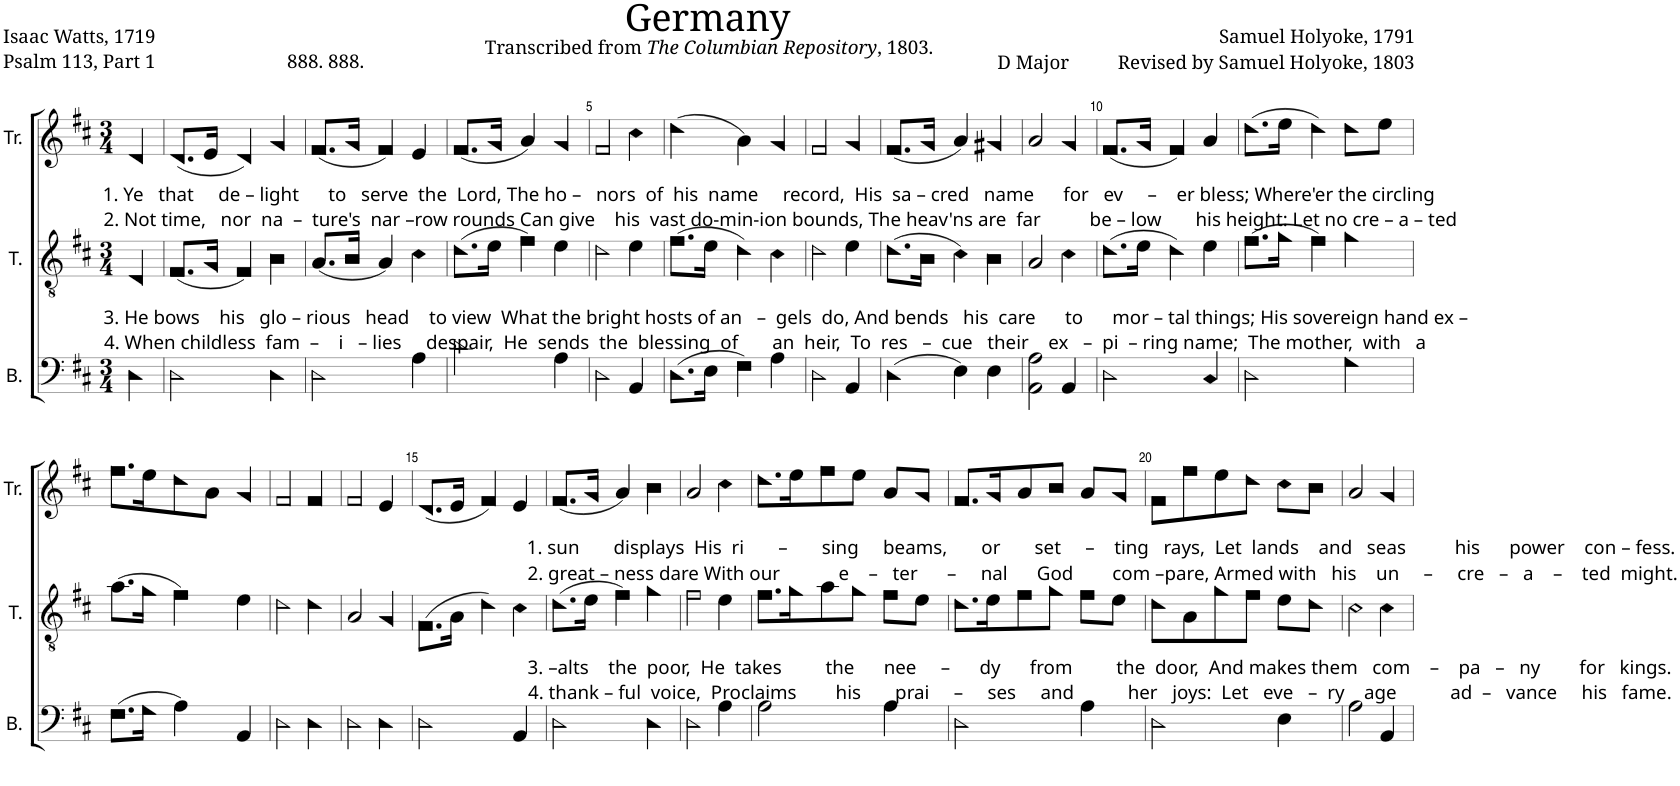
**kern	**kern	**kern
*part3	*part2	*part1
*staff3	*staff2	*staff1
*I"B.	*I"T.	*I"Tr.
*I'B.	*I'T.	*I'Tr.
*clefF4	*clefGv2	*clefG2
*k[f#c#]	*k[f#c#]	*k[f#c#]
*M3/4	*M3/4	*M3/4
=1	=1	=1
!	!	!LO:TX:b:t=1. Ye   that     de – light      to   serve  the  Lord, The ho –   nors  of  his  name     record,  His  sa – cred   name      for   ev     –    er bless; Where'er the circling
!	!	!LO:TX:b:t=2. Not time,   nor  na  –  ture's  nar –row rounds Can give    his  vast do-min-ion bounds, The heav'ns are  far          be – low       his height&colon; Let no cre – a – ted
!	!LO:TX:b:t=3. He bows    his   glo – rious   head    to view  What the bright hosts of an   –  gels  do, And bends   his  care      to      mor – tal things; His sovereign hand ex –	!
!	!LO:TX:b:t=4. When childless  fam  –    i   – lies     despair,  He  sends  the  blessing  of       an  heir,  To  res   –  cue   their    ex   –  pi  – ring name;  The mother,  with   a	!
4D!\	4D!/	4d!/
=2	=2	=2
2D!\	(8.F#!/L	(8.d!/L
.	16G!/Jk	16e!/Jk
.	4F#!/)	4d!/)
4D!\	4B!\	4g!/
=3	=3	=3
2D!\	(8.A!/L	(8.f#!/L
.	16B!/Jk	16g!/Jk
.	4A!/)	4f#!/)
4A!\	4c#!\	4e!/
=4	=4	=4
2d!\	(8.d!\L	(8.f#!/L
.	16e!\Jk	16g!/Jk
.	4f#!\)	4a!/)
4A!\	4e!\	4g!/
=5	=5	=5
2D!\	2d!\	2f#!/
4AA!/	4e!\	4cc#!\
=6	=6	=6
(8.D!\L	(8.f#!\L	(4dd!\
16E!\Jk	16e!\Jk	.
4F#!\)	4d!\)	4a!\)
4A!\	4c#!\	4g!/
=7	=7	=7
2D!\	2d!\	2f#!/
4AA!/	4e!\	4g!/
=8	=8	=8
(4D!\	(8.d!\L	(8.f#!/L
.	16B!\Jk	16g!/Jk
4E!\)	4c#!\)	4a!/)
4E!\	4B!\	4g#X!/
=9	=9	=9
2AA!\ 2A!\	2A!/	2a!/
4AA!/	4c#!\	4g!/
=10	=10	=10
2D!\	(8.d!\L	(8.f#!/L
.	16e!\Jk	16g!/Jk
.	4d!\)	4f#!/)
4C#!/	4e!\	4a!/
=11	=11	=11
2D!\	(8.f#!\L	(8.dd!\L
.	16g!\Jk	16ee!\Jk
.	4f#!\)	4dd!\)
4G!\	4g!\	8dd!\L
.	.	8ee!\J
!!LO:LB:g=z
=12	=12	=12
(8.F#!\L	(8.a!\L	8.ff#!\L
16G!\Jk	16g!\Jk	16ee!\K
4A!\)	4f#!\)	8dd!\
.	.	8a!\J
4AA!/	4e!\	4g!/
=13	=13	=13
2D!\	2d!\	2f#!/
4D!\	4d!\	4f#!/
=14	=14	=14
2D!\	2A!/	2f#!/
4D!\	4G!/	4e!/
=15	=15	=15
2D!\	(8.F#!\L	(8.d!/L
.	16A!\Jk	16e!/Jk
.	4d!\)	4f#!/)
4AA!/	4c#!\	4e!/
=16	=16	=16
!	!	!LO:TX:b:t=1. sun       displays  His  ri       –       sing     beams,       or       set     –    ting   rays,  Let  lands    and   seas          his      power    con – fess.
!	!	!LO:TX:b:t=2. great – ness dare With our            e    –   ter      –     nal      God        com –pare, Armed with   his    un     –     cre   –   a    –    ted  might.
!	!LO:TX:b:t=3. –alts    the  poor,  He  takes         the      nee     –      dy      from         the  door,  And makes them   com    –    pa   –   ny        for   kings.	!
!	!LO:TX:b:t=4. thank – ful  voice,  Proclaims        his       prai     –     ses     and           her   joys&colon;  Let   eve   –  ry    age           ad  –   vance     his   fame.	!
2D!\	(8.d!\L	(8.f#!/L
.	16e!\Jk	16g!/Jk
.	4f#!\)	4a!/)
4D!\	4g!\	4b!\
=17	=17	=17
2D!\	2f#!\	2a!/
4A!\	4e!\	4cc#!\
=18	=18	=18
2A!\	8.f#!\L	8.dd!\L
.	16g!\K	16ee!\K
.	8a!\	8ff#!\
.	8g!\J	8ee!\J
4A!\	8f#!\L	8a!/L
.	8e!\J	8g!/J
=19	=19	=19
2D!\	8.d!\L	8.f#!/L
.	16e!\K	16g!/K
.	8f#!\	8a!/
.	8g!\J	8b!/J
4A!\	8f#!\L	8a!/L
.	8e!\J	8g!/J
=20	=20	=20
2D!\	8d!\L	8f#!\L
.	8A!\	8ff#!\
.	8g!\	8ee!\
.	8f#!\J	8dd!\J
4E!\	8e!\L	8cc#!\L
.	8d!\J	8b!\J
=21	=21	=21
2A!\	2c#!\	2a!/
4AA!/	4c#!\	4g!/
=	=	=
*-	*-	*-
